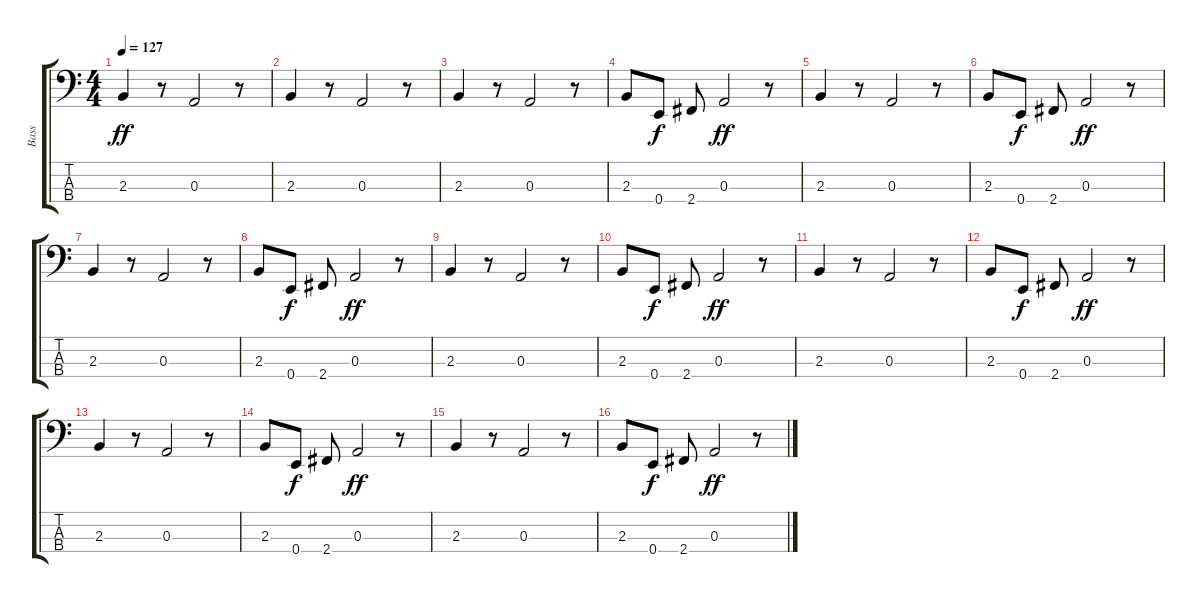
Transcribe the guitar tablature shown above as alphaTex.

\track ("Bass" "Bass") {instrument electricbassfinger}
\staff {score tabs}
\tuning (G2 D2 A1 E1) {hide}
\ts (4 4)
\tempo 127
\clef f4
\ks c
2.3.4{dy ff instrument electricbassfinger} r.8 0.3.2 r.8 |
2.3.4 r.8 0.3.2 r.8 |
2.3.4 r.8 0.3.2 r.8 |
2.3.8 0.4.8{dy f} 2.4.8 0.3.2{dy ff} r.8 |
2.3.4 r.8 0.3.2 r.8 |
2.3.8 0.4.8{dy f} 2.4.8 0.3.2{dy ff} r.8 |
2.3.4 r.8 0.3.2 r.8 |
2.3.8 0.4.8{dy f} 2.4.8 0.3.2{dy ff} r.8 |
2.3.4 r.8 0.3.2 r.8 |
2.3.8 0.4.8{dy f} 2.4.8 0.3.2{dy ff} r.8 |
2.3.4 r.8 0.3.2 r.8 |
2.3.8 0.4.8{dy f} 2.4.8 0.3.2{dy ff} r.8 |
2.3.4 r.8 0.3.2 r.8 |
2.3.8 0.4.8{dy f} 2.4.8 0.3.2{dy ff} r.8 |
2.3.4 r.8 0.3.2 r.8 |
2.3.8 0.4.8{dy f} 2.4.8 0.3.2{dy ff} r.8
